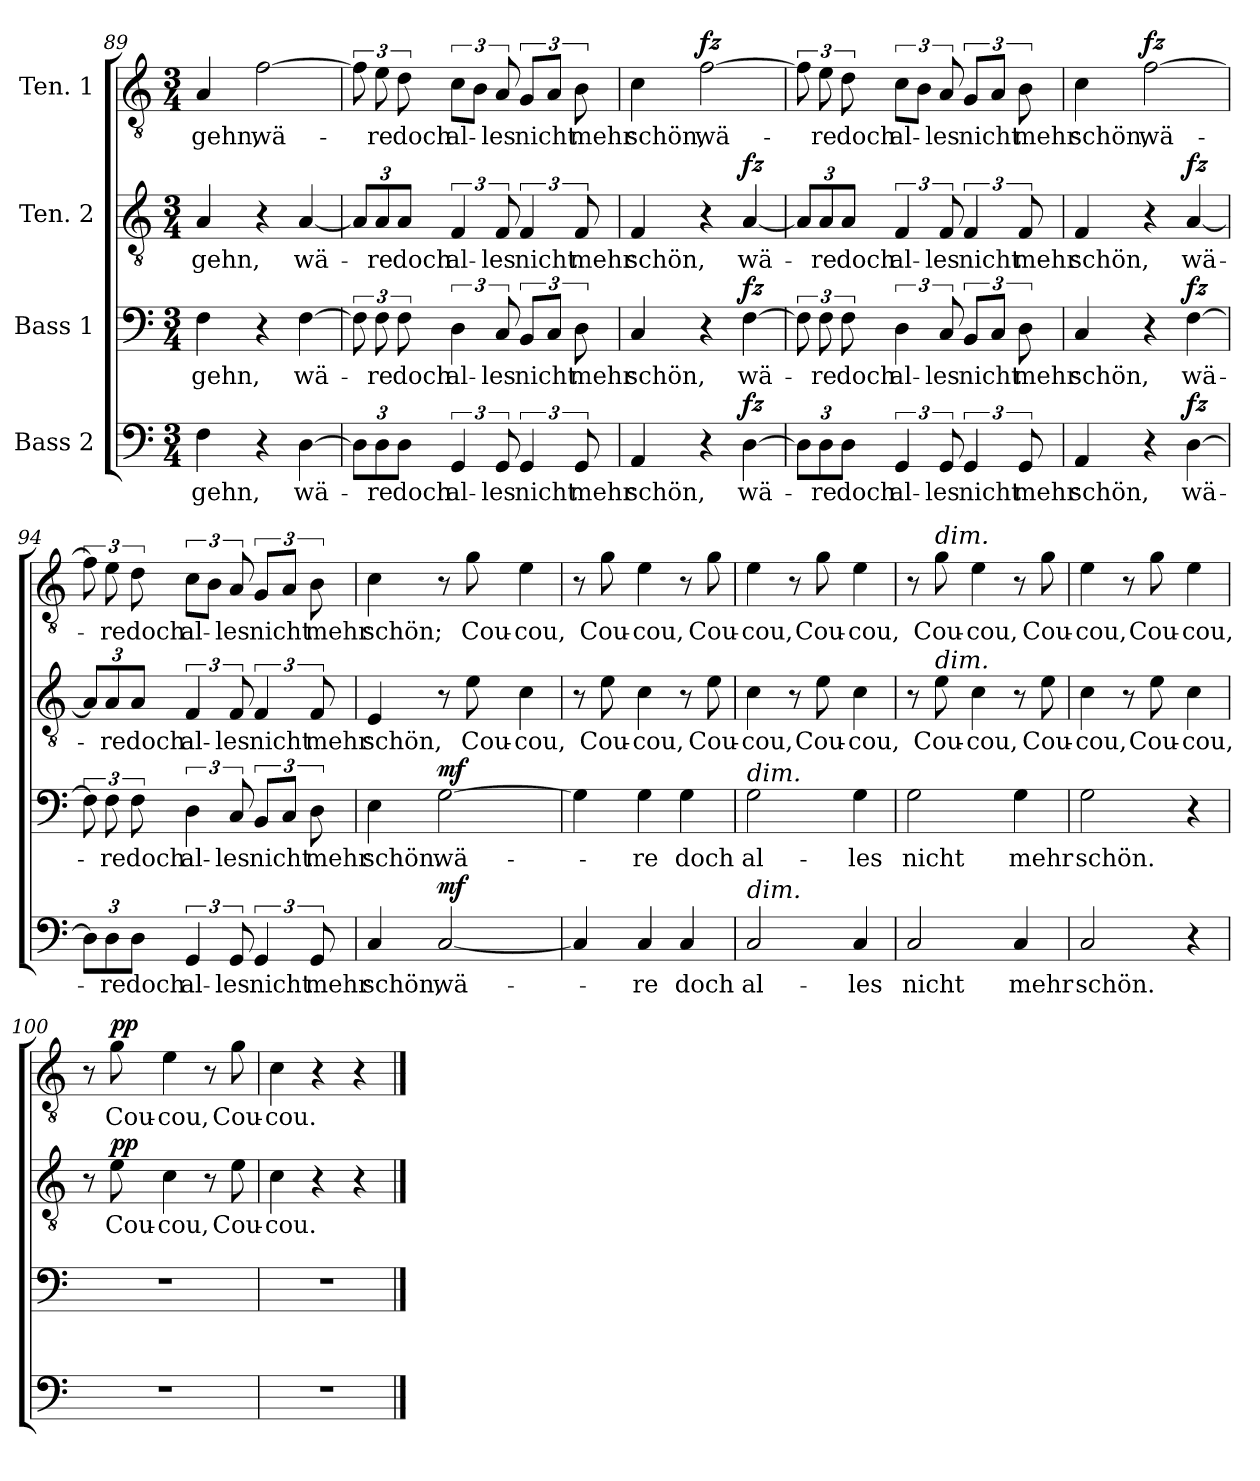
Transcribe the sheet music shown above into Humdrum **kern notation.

**kern	**text	**dynam	**kern	**text	**dynam	**kern	**text	**dynam	**kern	**text	**dynam
*part4	*part4	*part4	*part3	*part3	*part3	*part2	*part2	*part2	*part1	*part1	*part1
*staff4	*staff4	*staff4	*staff3	*staff3	*staff3	*staff2	*staff2	*staff2	*staff1	*staff1	*staff1
*I"Bass 2	*	*	*I"Bass 1	*	*	*I"Ten. 2	*	*	*I"Ten. 1	*	*
!!LO:PB:g=z
*clefF4	*	*	*clefF4	*	*	*clefGv2	*	*	*clefGv2	*	*
*k[]	*	*	*k[]	*	*	*k[]	*	*	*k[]	*	*
*M3/4	*	*	*M3/4	*	*	*M3/4	*	*	*M3/4	*	*
=89	=89	=89	=89	=89	=89	=89	=89	=89	=89	=89	=89
!	!LO:LY:b	!	!	!LO:LY:b	!	!	!LO:LY:b	!	!	!LO:LY:b	!
4F\	gehn,	.	4F\	gehn,	.	4A/	gehn,	.	4A/	gehn,	.
!	!	!	!	!	!	!	!	!	!	!LO:LY:b	!LO:DY:a
!	!	!	!	!	!	!	!	!	!	!	!LO:DY:n=1:a
4r	.	.	4r	.	.	4r	.	.	[2f\	wä-	fz fz
!	!LO:LY:b	!LO:DY:a	!	!LO:LY:b	!	!	!LO:LY:b	!	!	!	!
!	!	!LO:DY:n=1:a	!	!	!LO:DY:a	!	!	!	!	!	!
!	!	!	!	!	!LO:DY:n=1:a	!	!	!LO:DY:a	!	!	!
!	!	!	!	!	!	!	!	!LO:DY:n=1:a	!	!	!
[4D\	wä-	fz fz	[4F\	wä-	fz fz	[4A/	wä-	fz fz	.	.	.
=90	=90	=90	=90	=90	=90	=90	=90	=90	=90	=90	=90
12D\L]	.	.	12F\]	.	.	12A/L]	.	.	12f\]	.	.
!	!LO:LY:b	!	!	!LO:LY:b	!	!	!LO:LY:b	!	!	!LO:LY:b	!
12D\	-re	.	12F\	-re	.	12A/	-re	.	12e\	-re	.
!	!LO:LY:b	!	!	!LO:LY:b	!	!	!LO:LY:b	!	!	!LO:LY:b	!
12D\J	doch	.	12F\	doch	.	12A/J	doch	.	12d\	doch	.
!	!LO:LY:b	!	!	!LO:LY:b	!	!	!LO:LY:b	!	!	!LO:LY:b	!
6GG/	al-	.	6D\	al-	.	6F/	al-	.	12c\L	al-	.
.	.	.	.	.	.	.	.	.	12B\J	.	.
!	!LO:LY:b	!	!	!LO:LY:b	!	!	!LO:LY:b	!	!	!LO:LY:b	!
12GG/	-les	.	12C/	-les	.	12F/	-les	.	12A/	-les	.
!	!LO:LY:b	!	!	!LO:LY:b	!	!	!LO:LY:b	!	!	!LO:LY:b	!
6GG/	nicht	.	12BB/L	nicht	.	6F/	nicht	.	12G/L	nicht	.
.	.	.	12C/J	.	.	.	.	.	12A/J	.	.
!	!LO:LY:b	!	!	!LO:LY:b	!	!	!LO:LY:b	!	!	!LO:LY:b	!
12GG/	mehr	.	12D\	mehr	.	12F/	mehr	.	12B\	mehr	.
=91	=91	=91	=91	=91	=91	=91	=91	=91	=91	=91	=91
!	!LO:LY:b	!	!	!LO:LY:b	!	!	!LO:LY:b	!	!	!LO:LY:b	!
4AA/	schön,	.	4C/	schön,	.	4F/	schön,	.	4c\	schön,	.
!	!	!	!	!	!	!	!	!	!	!LO:LY:b	!LO:DY:a
4r	.	.	4r	.	.	4r	.	.	[2f\	wä-	fz
!	!LO:LY:b	!LO:DY:a	!	!LO:LY:b	!LO:DY:a	!	!LO:LY:b	!LO:DY:a	!	!	!
[4D\	wä-	fz	[4F\	wä-	fz	[4A/	wä-	fz	.	.	.
=92	=92	=92	=92	=92	=92	=92	=92	=92	=92	=92	=92
12D\L]	.	.	12F\]	.	.	12A/L]	.	.	12f\]	.	.
!	!LO:LY:b	!	!	!LO:LY:b	!	!	!LO:LY:b	!	!	!LO:LY:b	!
12D\	-re	.	12F\	-re	.	12A/	-re	.	12e\	-re	.
!	!LO:LY:b	!	!	!LO:LY:b	!	!	!LO:LY:b	!	!	!LO:LY:b	!
12D\J	doch	.	12F\	doch	.	12A/J	doch	.	12d\	doch	.
!	!LO:LY:b	!	!	!LO:LY:b	!	!	!LO:LY:b	!	!	!LO:LY:b	!
6GG/	al-	.	6D\	al-	.	6F/	al-	.	12c\L	al-	.
.	.	.	.	.	.	.	.	.	12B\J	.	.
!	!LO:LY:b	!	!	!LO:LY:b	!	!	!LO:LY:b	!	!	!LO:LY:b	!
12GG/	-les	.	12C/	-les	.	12F/	-les	.	12A/	-les	.
!	!LO:LY:b	!	!	!LO:LY:b	!	!	!LO:LY:b	!	!	!LO:LY:b	!
6GG/	nicht	.	12BB/L	nicht	.	6F/	nicht	.	12G/L	nicht	.
.	.	.	12C/J	.	.	.	.	.	12A/J	.	.
!	!LO:LY:b	!	!	!LO:LY:b	!	!	!LO:LY:b	!	!	!LO:LY:b	!
12GG/	mehr	.	12D\	mehr	.	12F/	mehr	.	12B\	mehr	.
!!LO:LB:g=z
=93	=93	=93	=93	=93	=93	=93	=93	=93	=93	=93	=93
!	!LO:LY:b	!	!	!LO:LY:b	!	!	!LO:LY:b	!	!	!LO:LY:b	!
4AA/	schön,	.	4C/	schön,	.	4F/	schön,	.	4c\	schön,	.
!	!	!	!	!	!	!	!	!	!	!LO:LY:b	!LO:DY:a
4r	.	.	4r	.	.	4r	.	.	[2f\	wä-	fz
!	!LO:LY:b	!LO:DY:a	!	!LO:LY:b	!LO:DY:a	!	!LO:LY:b	!LO:DY:a	!	!	!
[4D\	wä-	fz	[4F\	wä-	fz	[4A/	wä-	fz	.	.	.
=94	=94	=94	=94	=94	=94	=94	=94	=94	=94	=94	=94
12D\L]	.	.	12F\]	.	.	12A/L]	.	.	12f\]	.	.
!	!LO:LY:b	!	!	!LO:LY:b	!	!	!LO:LY:b	!	!	!LO:LY:b	!
12D\	-re	.	12F\	-re	.	12A/	-re	.	12e\	-re	.
!	!LO:LY:b	!	!	!LO:LY:b	!	!	!LO:LY:b	!	!	!LO:LY:b	!
12D\J	doch	.	12F\	doch	.	12A/J	doch	.	12d\	doch	.
!	!LO:LY:b	!	!	!LO:LY:b	!	!	!LO:LY:b	!	!	!LO:LY:b	!
6GG/	al-	.	6D\	al-	.	6F/	al-	.	12c\L	al-	.
.	.	.	.	.	.	.	.	.	12B\J	.	.
!	!LO:LY:b	!	!	!LO:LY:b	!	!	!LO:LY:b	!	!	!LO:LY:b	!
12GG/	-les	.	12C/	-les	.	12F/	-les	.	12A/	-les	.
!	!LO:LY:b	!	!	!LO:LY:b	!	!	!LO:LY:b	!	!	!LO:LY:b	!
6GG/	nicht	.	12BB/L	nicht	.	6F/	nicht	.	12G/L	nicht	.
.	.	.	12C/J	.	.	.	.	.	12A/J	.	.
!	!LO:LY:b	!	!	!LO:LY:b	!	!	!LO:LY:b	!	!	!LO:LY:b	!
12GG/	mehr	.	12D\	mehr	.	12F/	mehr	.	12B\	mehr	.
=95	=95	=95	=95	=95	=95	=95	=95	=95	=95	=95	=95
!	!LO:LY:b	!	!	!LO:LY:b	!	!	!LO:LY:b	!	!	!LO:LY:b	!
4C/	schön,	.	4E\	schön.	.	4E/	schön,	.	4c\	schön;	.
!	!LO:LY:b	!LO:DY:a	!	!LO:LY:b	!LO:DY:a	!	!	!	!	!	!
[2C/	wä-	mf	[2G\	wä-	mf	8r	.	.	8r	.	.
!	!	!	!	!	!	!	!LO:LY:b	!	!	!LO:LY:b	!
.	.	.	.	.	.	8e\	Cou-	.	8g\	Cou-	.
!	!	!	!	!	!	!	!LO:LY:b	!	!	!LO:LY:b	!
.	.	.	.	.	.	4c\	-cou,	.	4e\	-cou,	.
=96	=96	=96	=96	=96	=96	=96	=96	=96	=96	=96	=96
4C/]	.	.	4G\]	.	.	8r	.	.	8r	.	.
!	!	!	!	!	!	!	!LO:LY:b	!	!	!LO:LY:b	!
.	.	.	.	.	.	8e\	Cou-	.	8g\	Cou-	.
!	!LO:LY:b	!	!	!LO:LY:b	!	!	!LO:LY:b	!	!	!LO:LY:b	!
4C/	-re	.	4G\	-re	.	4c\	-cou,	.	4e\	-cou,	.
!	!LO:LY:b	!	!	!LO:LY:b	!	!	!	!	!	!	!
4C/	doch	.	4G\	doch	.	8r	.	.	8r	.	.
!	!	!	!	!	!	!	!LO:LY:b	!	!	!LO:LY:b	!
.	.	.	.	.	.	8e\	Cou-	.	8g\	Cou-	.
!!LO:LB:g=z
=97	=97	=97	=97	=97	=97	=97	=97	=97	=97	=97	=97
!	!	!	!LO:TX:a:i:t=dim.	!	!	!	!	!	!	!	!
!LO:TX:a:i:t=dim.	!	!	!	!	!	!	!	!	!	!	!
!	!LO:LY:b	!	!	!LO:LY:b	!	!	!LO:LY:b	!	!	!LO:LY:b	!
2C/	al-	.	2G\	al-	.	4c\	-cou,	.	4e\	-cou,	.
.	.	.	.	.	.	8r	.	.	8r	.	.
!	!	!	!	!	!	!	!LO:LY:b	!	!	!LO:LY:b	!
.	.	.	.	.	.	8e\	Cou-	.	8g\	Cou-	.
!	!LO:LY:b	!	!	!LO:LY:b	!	!	!LO:LY:b	!	!	!LO:LY:b	!
4C/	-les	.	4G\	-les	.	4c\	-cou,	.	4e\	-cou,	.
=98	=98	=98	=98	=98	=98	=98	=98	=98	=98	=98	=98
!	!LO:LY:b	!	!	!LO:LY:b	!	!	!	!	!	!	!
2C/	nicht	.	2G\	nicht	.	8r	.	.	8r	.	.
!	!	!	!	!	!	!	!	!	!LO:TX:a:i:t=dim.	!	!
!	!	!	!	!	!	!LO:TX:a:i:t=dim.	!	!	!	!	!
!	!	!	!	!	!	!	!LO:LY:b	!	!	!LO:LY:b	!
.	.	.	.	.	.	8e\	Cou-	.	8g\	Cou-	.
!	!	!	!	!	!	!	!LO:LY:b	!	!	!LO:LY:b	!
.	.	.	.	.	.	4c\	-cou,	.	4e\	-cou,	.
!	!LO:LY:b	!	!	!LO:LY:b	!	!	!	!	!	!	!
4C/	mehr	.	4G\	mehr	.	8r	.	.	8r	.	.
!	!	!	!	!	!	!	!LO:LY:b	!	!	!LO:LY:b	!
.	.	.	.	.	.	8e\	Cou-	.	8g\	Cou-	.
=99	=99	=99	=99	=99	=99	=99	=99	=99	=99	=99	=99
!	!LO:LY:b	!	!	!LO:LY:b	!	!	!LO:LY:b	!	!	!LO:LY:b	!
2C/	schön.	.	2G\	schön.	.	4c\	-cou,	.	4e\	-cou,	.
.	.	.	.	.	.	8r	.	.	8r	.	.
!	!	!	!	!	!	!	!LO:LY:b	!	!	!LO:LY:b	!
.	.	.	.	.	.	8e\	Cou-	.	8g\	Cou-	.
!	!	!	!	!	!	!	!LO:LY:b	!	!	!LO:LY:b	!
4r	.	.	4r	.	.	4c\	-cou,	.	4e\	-cou,	.
=100	=100	=100	=100	=100	=100	=100	=100	=100	=100	=100	=100
2.r	.	.	2.r	.	.	8r	.	.	8r	.	.
!	!	!	!	!	!	!	!LO:LY:b	!LO:DY:a	!	!LO:LY:b	!LO:DY:a
.	.	.	.	.	.	8e\	Cou-	pp	8g\	Cou-	pp
!	!	!	!	!	!	!	!LO:LY:b	!	!	!LO:LY:b	!
.	.	.	.	.	.	4c\	-cou,	.	4e\	-cou,	.
.	.	.	.	.	.	8r	.	.	8r	.	.
!	!	!	!	!	!	!	!LO:LY:b	!	!	!LO:LY:b	!
.	.	.	.	.	.	8e\	Cou-	.	8g\	Cou-	.
=101	=101	=101	=101	=101	=101	=101	=101	=101	=101	=101	=101
!	!	!	!	!	!	!	!LO:LY:b	!	!	!LO:LY:b	!
2.r	.	.	2.r	.	.	4c\	-cou.	.	4c\	-cou.	.
.	.	.	.	.	.	4r	.	.	4r	.	.
.	.	.	.	.	.	4r	.	.	4r	.	.
==	==	==	==	==	==	==	==	==	==	==	==
*-	*-	*-	*-	*-	*-	*-	*-	*-	*-	*-	*-
